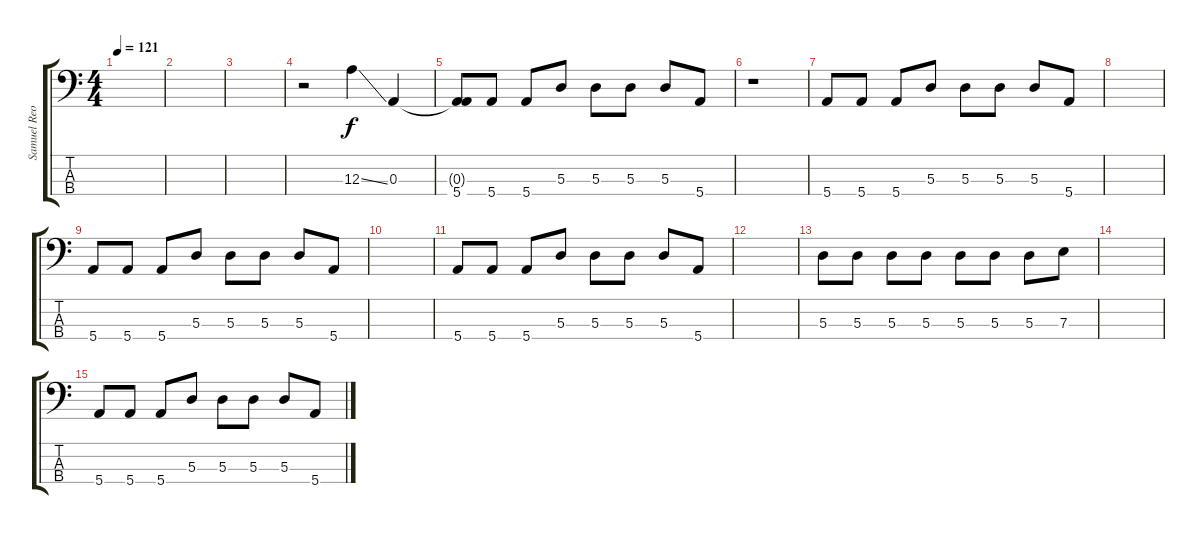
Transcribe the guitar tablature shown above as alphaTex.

\track ("Samuel Reoli" "Samuel Reo") {instrument electricbassfinger}
\staff {score tabs}
\tuning (G2 D2 A1 E1) {hide}
\ts (4 4)
\tempo 121
\clef f4
\ks c
|
|
|
r.2 12.3{ss}.4 0.3.4 |
(0.3{t} 5.4).8 5.4.8 5.4.8 5.3.8 5.3.8 5.3.8 5.3.8 5.4.8 |
r.1 |
5.4.8 5.4.8 5.4.8 5.3.8 5.3.8 5.3.8 5.3.8 5.4.8 |
|
5.4.8 5.4.8 5.4.8 5.3.8 5.3.8 5.3.8 5.3.8 5.4.8 |
|
5.4.8 5.4.8 5.4.8 5.3.8 5.3.8 5.3.8 5.3.8 5.4.8 |
|
5.3.8 5.3.8 5.3.8 5.3.8 5.3.8 5.3.8 5.3.8 7.3.8 |
|
5.4.8 5.4.8 5.4.8 5.3.8 5.3.8 5.3.8 5.3.8 5.4.8
